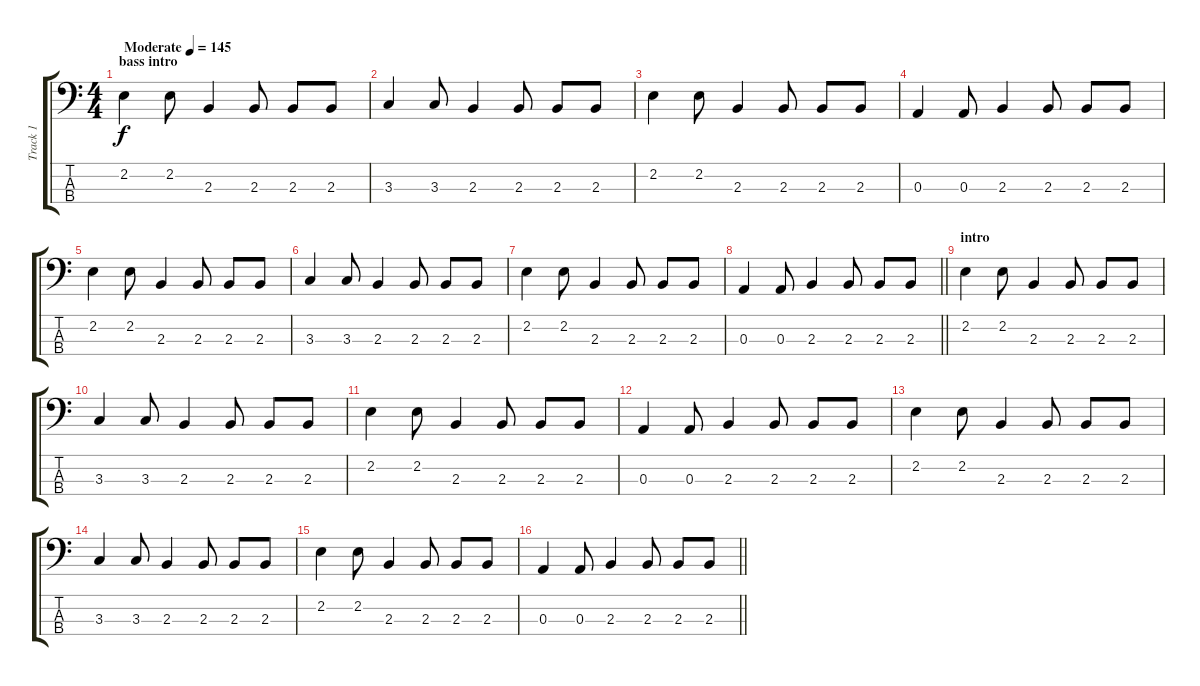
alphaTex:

\track ("Track 1" "Track 1") {instrument acousticguitarsteel}
\staff {score tabs}
\tuning (G2 D2 A1 E1) {hide}
\ts (4 4)
\section ("" "bass intro")
\tempo (145 "Moderate")
\clef f4
\ks c
2.2.4{dy f instrument acousticguitarsteel} 2.2.8 2.3.4 2.3.8 2.3.8 2.3.8 |
3.3.4 3.3.8 2.3.4 2.3.8 2.3.8 2.3.8 |
2.2.4 2.2.8 2.3.4 2.3.8 2.3.8 2.3.8 |
0.3.4 0.3.8 2.3.4 2.3.8 2.3.8 2.3.8 |
2.2.4 2.2.8 2.3.4 2.3.8 2.3.8 2.3.8 |
3.3.4 3.3.8 2.3.4 2.3.8 2.3.8 2.3.8 |
2.2.4 2.2.8 2.3.4 2.3.8 2.3.8 2.3.8 |
\barLineRight lightlight
0.3.4 0.3.8 2.3.4 2.3.8 2.3.8 2.3.8 |
\section ("" "intro ")
2.2.4 2.2.8 2.3.4 2.3.8 2.3.8 2.3.8 |
3.3.4 3.3.8 2.3.4 2.3.8 2.3.8 2.3.8 |
2.2.4 2.2.8 2.3.4 2.3.8 2.3.8 2.3.8 |
0.3.4 0.3.8 2.3.4 2.3.8 2.3.8 2.3.8 |
2.2.4 2.2.8 2.3.4 2.3.8 2.3.8 2.3.8 |
3.3.4 3.3.8 2.3.4 2.3.8 2.3.8 2.3.8 |
2.2.4 2.2.8 2.3.4 2.3.8 2.3.8 2.3.8 |
\barLineRight lightlight
0.3.4 0.3.8 2.3.4 2.3.8 2.3.8 2.3.8
